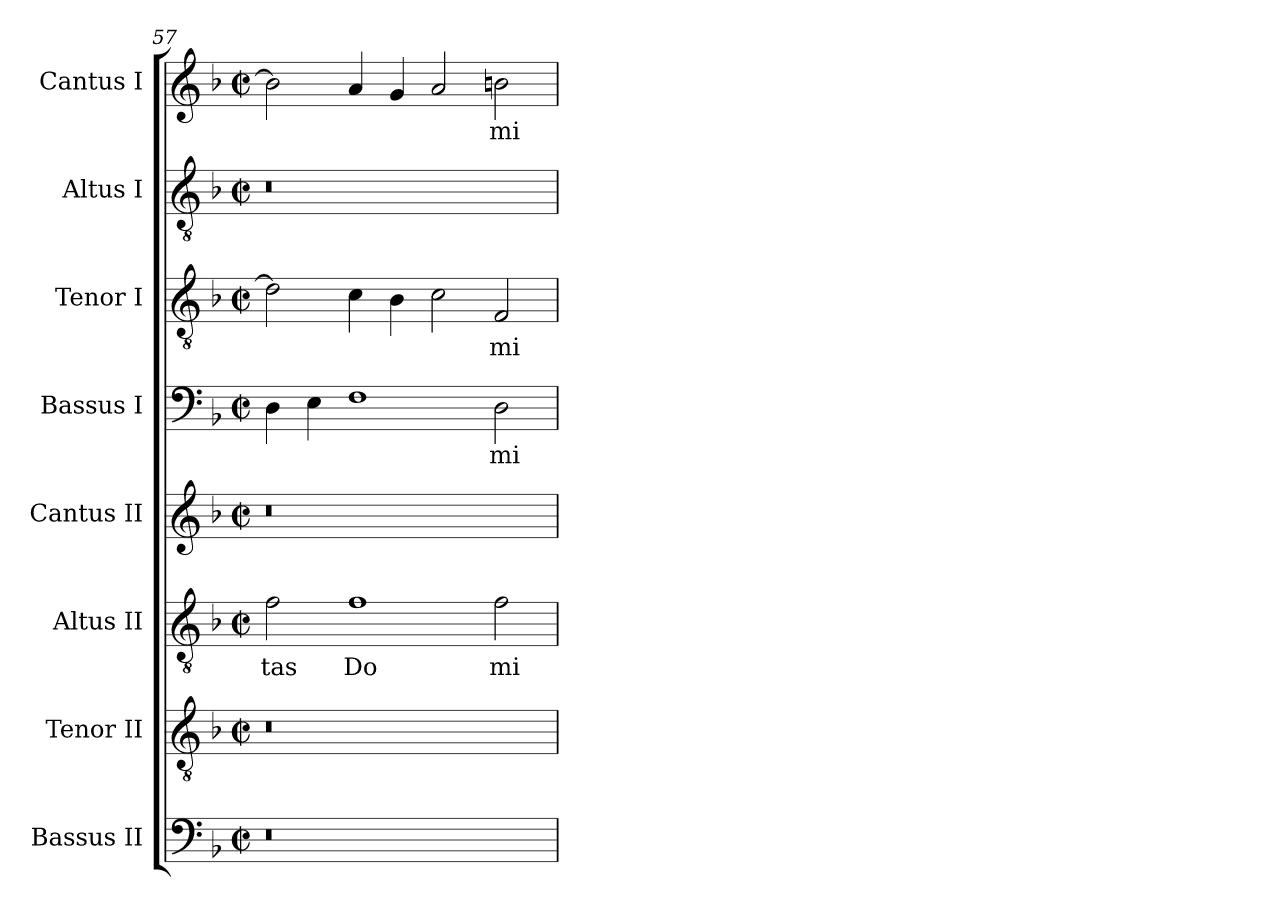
**kern	**kern	**kern	**text	**kern	**kern	**text	**kern	**text	**kern	**kern	**text
*part8	*part7	*part6	*part6	*part5	*part4	*part4	*part3	*part3	*part2	*part1	*part1
*staff8	*staff7	*staff6	*staff6	*staff5	*staff4	*staff4	*staff3	*staff3	*staff2	*staff1	*staff1
*I"Bassus II	*I"Tenor II	*I"Altus II	*	*I"Cantus II	*I"Bassus I	*	*I"Tenor I	*	*I"Altus I	*I"Cantus I	*
!!LO:LB:g=z
*clefF4	*clefGv2	*clefGv2	*	*clefG2	*clefF4	*	*clefGv2	*	*clefGv2	*clefG2	*
*k[b-]	*k[b-]	*k[b-]	*	*k[b-]	*k[b-]	*	*k[b-]	*	*k[b-]	*k[b-]	*
*F:	*F:	*F:	*	*F:	*F:	*	*F:	*	*F:	*F:	*
*M2/2	*M2/2	*M2/2	*	*M2/2	*M2/2	*	*M2/2	*	*M2/2	*M2/2	*
*met(c|)	*met(c|)	*met(c|)	*	*met(c|)	*met(c|)	*	*met(c|)	*	*met(c|)	*met(c|)	*
=57	=57	=57	=57	=57	=57	=57	=57	=57	=57	=57	=57
!	!	!	!LO:LY:b:cj	!	!	!	!	!	!	!	!
0r	0r	2f\	tas	0r	4D\	.	2d\]	.	0r	2b-\]	.
.	.	.	.	.	4E\	.	.	.	.	.	.
!	!	!	!LO:LY:b:cj	!	!	!	!	!	!	!	!
.	.	1f	Do	.	1F	.	4c\	.	.	4a/	.
.	.	.	.	.	.	.	4B-\	.	.	4g/	.
.	.	.	.	.	.	.	2c\	.	.	2a/	.
!	!	!	!LO:LY:b:cj	!	!	!LO:LY:b:cj	!	!LO:LY:b:cj	!	!	!LO:LY:b:cj
.	.	2f\	mi	.	2D\	mi	2F/	mi	.	2bn\	-mi-
=	=	=	=	=	=	=	=	=	=	=	=
*-	*-	*-	*-	*-	*-	*-	*-	*-	*-	*-	*-
